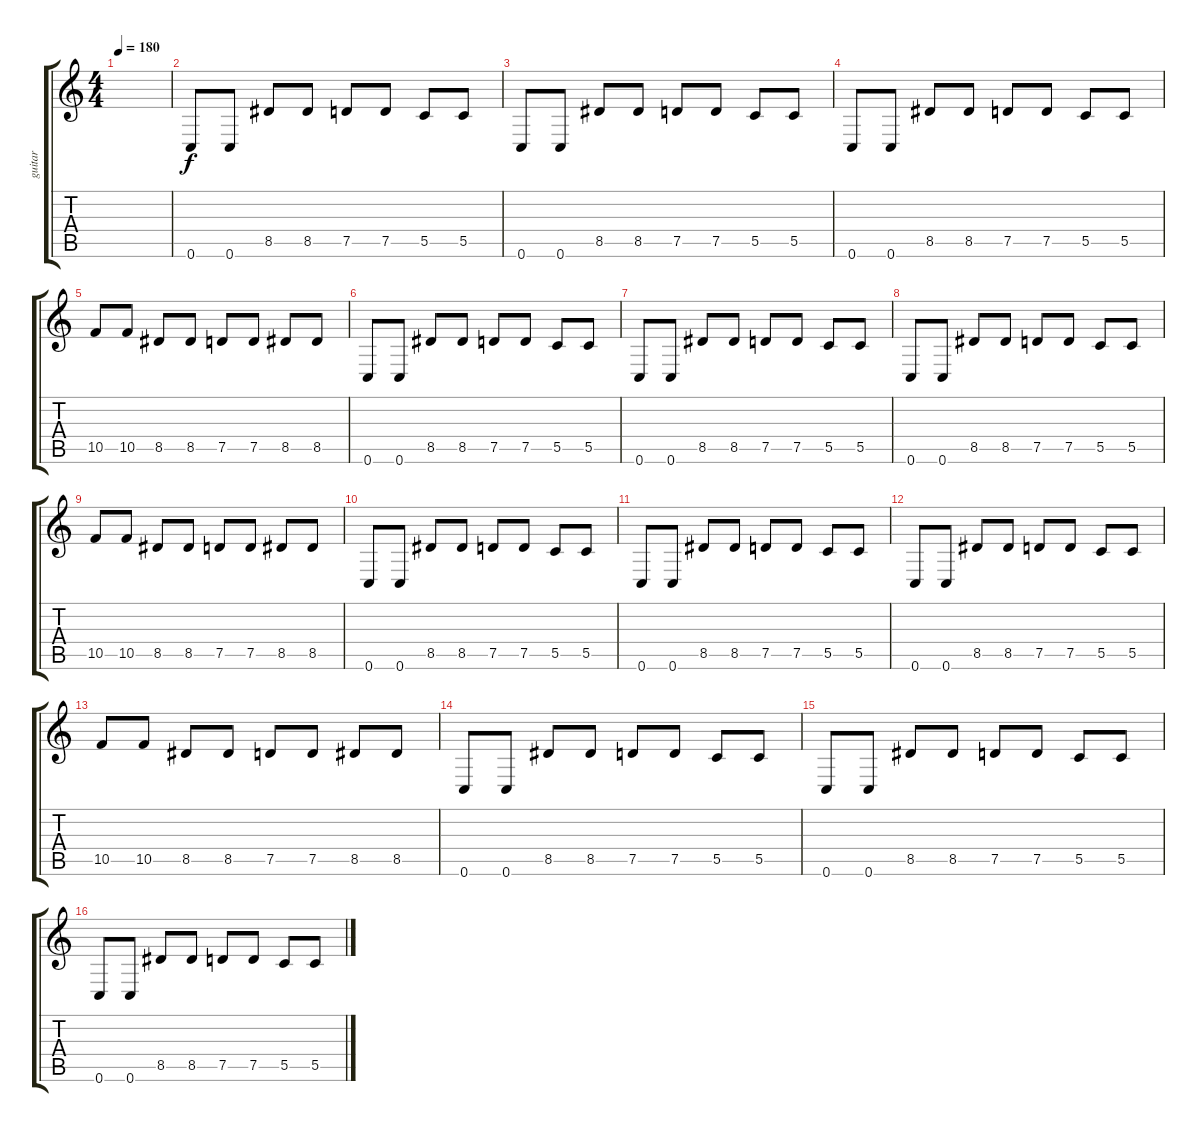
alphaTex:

\track ("guitar" "guitar") {instrument distortionguitar}
\staff {score tabs}
\tuning (D4 A3 F3 C3 G2 C2) {hide}
\ts (4 4)
\tempo 180
\clef g2
\ks c
|
0.6.8 0.6.8 8.5.8 8.5.8 7.5.8 7.5.8 5.5.8 5.5.8 |
0.6.8 0.6.8 8.5.8 8.5.8 7.5.8 7.5.8 5.5.8 5.5.8 |
0.6.8 0.6.8 8.5.8 8.5.8 7.5.8 7.5.8 5.5.8 5.5.8 |
10.5.8 10.5.8 8.5.8 8.5.8 7.5.8 7.5.8 8.5.8 8.5.8 |
0.6.8 0.6.8 8.5.8 8.5.8 7.5.8 7.5.8 5.5.8 5.5.8 |
0.6.8 0.6.8 8.5.8 8.5.8 7.5.8 7.5.8 5.5.8 5.5.8 |
0.6.8 0.6.8 8.5.8 8.5.8 7.5.8 7.5.8 5.5.8 5.5.8 |
10.5.8 10.5.8 8.5.8 8.5.8 7.5.8 7.5.8 8.5.8 8.5.8 |
0.6.8 0.6.8 8.5.8 8.5.8 7.5.8 7.5.8 5.5.8 5.5.8 |
0.6.8 0.6.8 8.5.8 8.5.8 7.5.8 7.5.8 5.5.8 5.5.8 |
0.6.8 0.6.8 8.5.8 8.5.8 7.5.8 7.5.8 5.5.8 5.5.8 |
10.5.8 10.5.8 8.5.8 8.5.8 7.5.8 7.5.8 8.5.8 8.5.8 |
0.6.8 0.6.8 8.5.8 8.5.8 7.5.8 7.5.8 5.5.8 5.5.8 |
0.6.8 0.6.8 8.5.8 8.5.8 7.5.8 7.5.8 5.5.8 5.5.8 |
0.6.8 0.6.8 8.5.8 8.5.8 7.5.8 7.5.8 5.5.8 5.5.8
